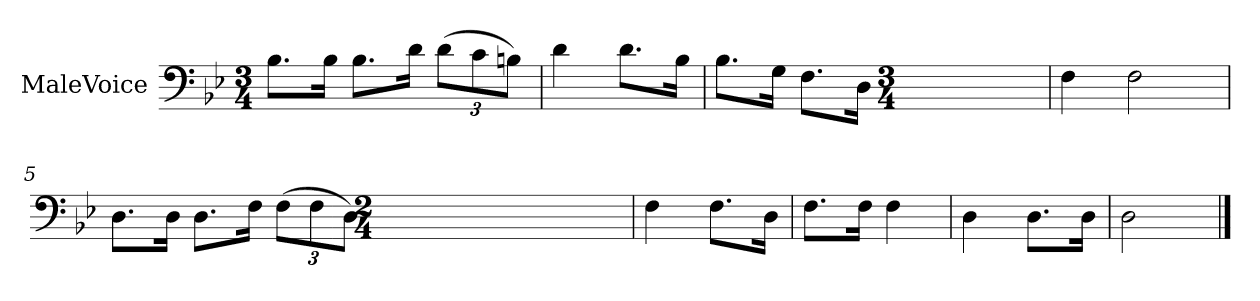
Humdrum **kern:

**kern
*part1
*staff1
*I"MaleVoice
*clefF4
*k[b-e-]
*M3/4
*MM96
=1
8.B-\L
16B-\Jk
8.B-\L
16d\Jk
(12d\L
12c\
12Bn\J)
=2
4d
8.d\L
16B-\Jk
=3
8.B-\L
16G\Jk
8.F\L
16D\Jk
*M3/4
=4
4F
2F
=5
8.D\L
16D\Jk
8.D\L
16F\Jk
(12F\L
12F\
12D\J)
*M2/4
=6
4F
8.F\L
16D\Jk
=7
8.F\L
16F\Jk
4F
=8
4D
8.D\L
16D\Jk
=9
2D
==
*-
